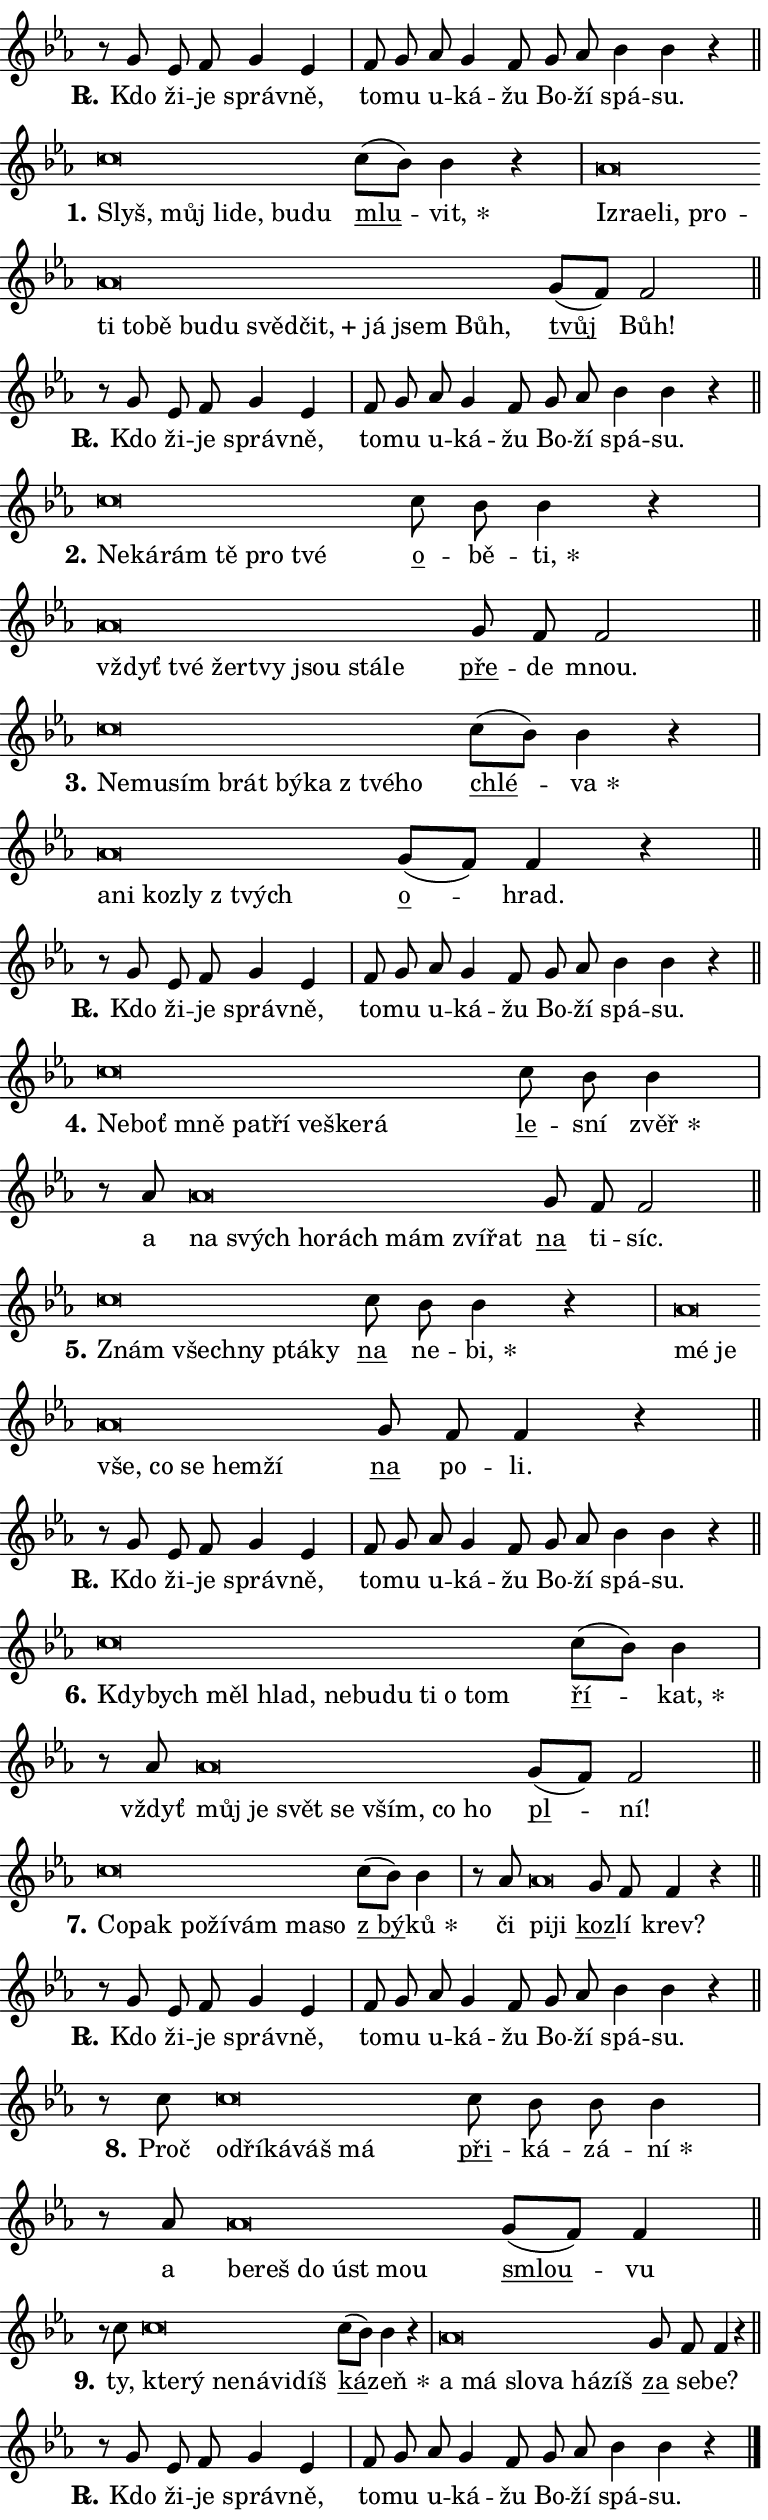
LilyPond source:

\version "2.24.0"
\header { tagline = "" }
\paper {
  indent = 0\cm
  top-margin = 0\cm
  right-margin = 0.13\cm % to fit lyric hyphens
  bottom-margin = 0\cm
  left-margin = 0\cm
  paper-width = 13\cm
  page-breaking = #ly:one-page-breaking
  system-system-spacing.basic-distance = #11
  score-system-spacing.basic-distance = #11
  ragged-last = ##f
}


%% Author: Thomas Morley
%% https://lists.gnu.org/archive/html/lilypond-user/2020-05/msg00002.html
#(define (line-position grob)
"Returns position of @var[grob} in current system:
   @code{'start}, if at first time-step
   @code{'end}, if at last time-step
   @code{'middle} otherwise
"
  (let* ((col (ly:item-get-column grob))
         (ln (ly:grob-object col 'left-neighbor))
         (rn (ly:grob-object col 'right-neighbor))
         (col-to-check-left (if (ly:grob? ln) ln col))
         (col-to-check-right (if (ly:grob? rn) rn col))
         (break-dir-left
           (and
             (ly:grob-property col-to-check-left 'non-musical #f)
             (ly:item-break-dir col-to-check-left)))
         (break-dir-right
           (and
             (ly:grob-property col-to-check-right 'non-musical #f)
             (ly:item-break-dir col-to-check-right))))
        (cond ((eqv? 1 break-dir-left) 'start)
              ((eqv? -1 break-dir-right) 'end)
              (else 'middle))))

#(define (tranparent-at-line-position vctor)
  (lambda (grob)
  "Relying on @code{line-position} select the relevant enry from @var{vctor}.
Used to determine transparency,"
    (case (line-position grob)
      ((end) (not (vector-ref vctor 0)))
      ((middle) (not (vector-ref vctor 1)))
      ((start) (not (vector-ref vctor 2))))))

noteHeadBreakVisibility =
#(define-music-function (break-visibility)(vector?)
"Makes @code{NoteHead}s transparent relying on @var{break-visibility}"
#{
  \override NoteHead.transparent =
    #(tranparent-at-line-position break-visibility)
#})

#(define delete-ledgers-for-transparent-note-heads
  (lambda (grob)
    "Reads whether a @code{NoteHead} is transparent.
If so this @code{NoteHead} is removed from @code{'note-heads} from
@var{grob}, which is supposed to be @code{LedgerLineSpanner}.
As a result ledgers are not printed for this @code{NoteHead}"
    (let* ((nhds-array (ly:grob-object grob 'note-heads))
           (nhds-list
             (if (ly:grob-array? nhds-array)
                 (ly:grob-array->list nhds-array)
                 '()))
           ;; Relies on the transparent-property being done before
           ;; Staff.LedgerLineSpanner.after-line-breaking is executed.
           ;; This is fragile ...
           (to-keep
             (remove
               (lambda (nhd)
                 (ly:grob-property nhd 'transparent #f))
               nhds-list)))
      ;; TODO find a better method to iterate over grob-arrays, similiar
      ;; to filter/remove etc for lists
      ;; For now rebuilt from scratch
      (set! (ly:grob-object grob 'note-heads)  '())
      (for-each
        (lambda (nhd)
          (ly:pointer-group-interface::add-grob grob 'note-heads nhd))
        to-keep))))

squashNotes = {
  \override NoteHead.X-extent = #'(-0.2 . 0.2)
  \override NoteHead.Y-extent = #'(-0.75 . 0)
  \override NoteHead.stencil =
    #(lambda (grob)
       (let ((pos (ly:grob-property grob 'staff-position)))
         (begin
           (if (< pos -7) (display "ERROR: Lower brevis then expected\n") (display ""))
           (if (<= pos -6) ly:text-interface::print ly:note-head::print))))
}
unSquashNotes = {
  \revert NoteHead.X-extent
  \revert NoteHead.Y-extent
  \revert NoteHead.stencil
}

hideNotes = \noteHeadBreakVisibility #begin-of-line-visible
unHideNotes = \noteHeadBreakVisibility #all-visible

% work-around for resetting accidentals
% https://lilypond.org/doc/v2.23/Documentation/notation/displaying-rhythms#unmetered-music
cadenzaMeasure = {
  \cadenzaOff
  \partial 1024 s1024
  \cadenzaOn
}

#(define-markup-command (accent layout props text) (markup?)
  "Underline accented syllable"
  (interpret-markup layout props
    #{\markup \override #'(offset . 4.3) \underline { #text }#}))

responsum = \markup \concat {
  "R" \hspace #-1.05 \path #0.1 #'((moveto 0 0.07) (lineto 0.9 0.8)) \hspace #0.05 "."
}

spaceSize = #0.6828661417322834 % exact space size for TeX Gyre Schola

\layout {
  \context {
    \Staff
    \remove "Time_signature_engraver"
    \override LedgerLineSpanner.after-line-breaking = #delete-ledgers-for-transparent-note-heads
  }
  \context {
    \Lyrics {
      \override LyricSpace.minimum-distance = \spaceSize
      \override LyricText.font-name = #"TeX Gyre Schola"
      \override LyricText.font-size = 1
      \override StanzaNumber.font-name = #"TeX Gyre Schola Bold"
      \override StanzaNumber.font-size = 1
    }
  }
  \context {
    \Score 
    \override NoteHead.text =
      #(lambda (grob) 
        (let ((pos (ly:grob-property grob 'staff-position)))
          #{\markup {
            \combine
              \halign #-0.55 \raise #(if (= pos -6) 0 0.5) \override #'(thickness . 2) \draw-line #'(3.2 . 0)
              \musicglyph "noteheads.sM1"
          }#}))
  }
}

% magnetic-lyrics.ily
%
%   written by
%     Jean Abou Samra <jean@abou-samra.fr>
%     Werner Lemberg <wl@gnu.org>
%
%   adapted by
%     Jiri Hon <jiri.hon@gmail.com>
%
% Version 2022-Apr-15

% https://www.mail-archive.com/lilypond-user@gnu.org/msg149350.html

#(define (Left_hyphen_pointer_engraver context)
   "Collect syllable-hyphen-syllable occurrences in lyrics and store
them in properties.  This engraver only looks to the left.  For
example, if the lyrics input is @code{foo -- bar}, it does the
following.

@itemize @bullet
@item
Set the @code{text} property of the @code{LyricHyphen} grob between
@q{foo} and @q{bar} to @code{foo}.

@item
Set the @code{left-hyphen} property of the @code{LyricText} grob with
text @q{foo} to the @code{LyricHyphen} grob between @q{foo} and
@q{bar}.
@end itemize

Use this auxiliary engraver in combination with the
@code{lyric-@/text::@/apply-@/magnetic-@/offset!} hook."
   (let ((hyphen #f)
         (text #f))
     (make-engraver
      (acknowledgers
       ((lyric-syllable-interface engraver grob source-engraver)
        (set! text grob)))
      (end-acknowledgers
       ((lyric-hyphen-interface engraver grob source-engraver)
        ;(when (not (grob::has-interface grob 'lyric-space-interface))
          (set! hyphen grob)));)
      ((stop-translation-timestep engraver)
       (when (and text hyphen)
         (ly:grob-set-object! text 'left-hyphen hyphen))
       (set! text #f)
       (set! hyphen #f)))))

#(define (lyric-text::apply-magnetic-offset! grob)
   "If the space between two syllables is less than the value in
property @code{LyricText@/.details@/.squash-threshold}, move the right
syllable to the left so that it gets concatenated with the left
syllable.

Use this function as a hook for
@code{LyricText@/.after-@/line-@/breaking} if the
@code{Left_@/hyphen_@/pointer_@/engraver} is active."
   (let ((hyphen (ly:grob-object grob 'left-hyphen #f)))
     (when hyphen
       (let ((left-text (ly:spanner-bound hyphen LEFT)))
         (when (grob::has-interface left-text 'lyric-syllable-interface)
           (let* ((common (ly:grob-common-refpoint grob left-text X))
                  (this-x-ext (ly:grob-extent grob common X))
                  (left-x-ext
                   (begin
                     ;; Trigger magnetism for left-text.
                     (ly:grob-property left-text 'after-line-breaking)
                     (ly:grob-extent left-text common X)))
                  ;; `delta` is the gap width between two syllables.
                  (delta (- (interval-start this-x-ext)
                            (interval-end left-x-ext)))
                  (details (ly:grob-property grob 'details))
                  (threshold (assoc-get 'squash-threshold details 0.2)))
             (when (< delta threshold)
               (let* (;; We have to manipulate the input text so that
                      ;; ligatures crossing syllable boundaries are not
                      ;; disabled.  For languages based on the Latin
                      ;; script this is essentially a beautification.
                      ;; However, for non-Western scripts it can be a
                      ;; necessity.
                      (lt (ly:grob-property left-text 'text))
                      (rt (ly:grob-property grob 'text))
                      (is-space (grob::has-interface hyphen 'lyric-space-interface))
                      (space (if is-space " " ""))
                      (extra-delta (if is-space spaceSize 0))
                      ;; Append new syllable.
                      (ltrt-space (if (and (string? lt) (string? rt))
                                (string-append lt space rt)
                                (make-concat-markup (list lt space rt))))
                      ;; Right-align `ltrt` to the right side.
                      (ltrt-space-markup (grob-interpret-markup
                               grob
                               (make-translate-markup
                                (cons (interval-length this-x-ext) 0)
                                (make-right-align-markup ltrt-space)))))
                 (begin
                   ;; Don't print `left-text`.
                   (ly:grob-set-property! left-text 'stencil #f)
                   ;; Set text and stencil (which holds all collected
                   ;; syllables so far) and shift it to the left.
                   (ly:grob-set-property! grob 'text ltrt-space)
                   (ly:grob-set-property! grob 'stencil ltrt-space-markup)
                   (ly:grob-translate-axis! grob (- (- delta extra-delta)) X))))))))))


#(define (lyric-hyphen::displace-bounds-first grob)
   ;; Make very sure this callback isn't triggered too early.
   (let ((left (ly:spanner-bound grob LEFT))
         (right (ly:spanner-bound grob RIGHT)))
     (ly:grob-property left 'after-line-breaking)
     (ly:grob-property right 'after-line-breaking)
     (ly:lyric-hyphen::print grob)))

squashThreshold = #0.4

\layout {
  \context {
    \Lyrics
    \consists #Left_hyphen_pointer_engraver
    \override LyricText.after-line-breaking =
      #lyric-text::apply-magnetic-offset!
    \override LyricHyphen.stencil = #lyric-hyphen::displace-bounds-first
    \override LyricText.details.squash-threshold = \squashThreshold
    \override LyricHyphen.minimum-distance = 0
    \override LyricHyphen.minimum-length = \squashThreshold
  }
}

squashText = \override LyricText.details.squash-threshold = 9999
unSquashText = \override LyricText.details.squash-threshold = \squashThreshold

leftText = \override LyricText.self-alignment-X = #LEFT
unLeftText = \revert LyricText.self-alignment-X

starOffset = #(lambda (grob) 
                (let ((x_offset (ly:self-alignment-interface::aligned-on-x-parent grob)))
                  (if (= x_offset 0) 0 (+ x_offset 1.2))))

star = #(define-music-function (syllable)(string?)
"Append star separator at the end of a syllable"
#{
  \once \override LyricText.X-offset = #starOffset
  \lyricmode { \markup {
    #syllable
    \override #'((font-name . "TeX Gyre Schola Bold")) \hspace #0.2 \lower #0.65 \larger "*"
  } }
#})

starAccent = #(define-music-function (syllable)(string?)
"Append star separator at the end of a syllable and make accent"
#{
  \once \override LyricText.X-offset = #starOffset
  \lyricmode { \markup {
    \accent #syllable
    \override #'((font-name . "TeX Gyre Schola Bold")) \hspace #0.2 \lower #0.65 \larger "*"
  } }
#})

breath = #(define-music-function (syllable)(string?)
"Append breathing indicator at the end of a syllable"
#{
  \lyricmode { \markup { #syllable "+" } }
#})

optionalBreath = #(define-music-function (syllable)(string?)
"Append optional breathing indicator at the end of a syllable"
#{
  \lyricmode { \markup { #syllable "(+)" } }
#})


\score {
    <<
        \new Voice = "melody" { \cadenzaOn \key es \major \relative { r8 g' es f g4 es \cadenzaMeasure \bar "|" f8 g \bar "" as g4 f8 \bar "" g as \bar "" bes4 bes r \cadenzaMeasure \bar "||" \break } }
        \new Lyrics \lyricsto "melody" { \lyricmode { \set stanza = \responsum
Kdo ži -- je správ -- ně, to -- mu u -- ká -- žu Bo -- ží spá -- su. } }
    >>
    \layout {}
}

\score {
    <<
        \new Voice = "melody" { \cadenzaOn \key es \major \relative { \squashNotes c''\breve*1/16 \hideNotes \breve*1/16 \bar "" \breve*1/16 \bar "" \breve*1/16 \bar "" \breve*1/16 \breve*1/16 \bar "" \unHideNotes \unSquashNotes \bar "" c8[( bes)] bes4 r \cadenzaMeasure \bar "|" \squashNotes as\breve*1/16 \hideNotes \breve*1/16 \bar "" \breve*1/16 \bar "" \breve*1/16 \bar "" \breve*1/16 \bar "" \breve*1/16 \bar "" \breve*1/16 \bar "" \breve*1/16 \bar "" \breve*1/16 \bar "" \breve*1/16 \bar "" \breve*1/16 \bar "" \breve*1/16 \bar "" \breve*1/16 \bar "" \breve*1/16 \breve*1/16 \bar "" \unHideNotes \unSquashNotes \bar "" g8[( f)] f2 \cadenzaMeasure \bar "||" \break } }
        \new Lyrics \lyricsto "melody" { \lyricmode { \set stanza = "1."
\leftText Slyš, \squashText můj li -- de, bu -- du \unLeftText \unSquashText \markup \accent mlu -- \star vit, \leftText Iz -- \squashText ra -- e -- li, pro -- ti to -- bě bu -- du svěd -- \breath "čit," já jsem Bůh, \unLeftText \unSquashText \markup \accent tvůj Bůh! } }
    >>
    \layout {}
}

\score {
    <<
        \new Voice = "melody" { \cadenzaOn \key es \major \relative { r8 g' es f g4 es \cadenzaMeasure \bar "|" f8 g \bar "" as g4 f8 \bar "" g as \bar "" bes4 bes r \cadenzaMeasure \bar "||" \break } }
        \new Lyrics \lyricsto "melody" { \lyricmode { \set stanza = \responsum
Kdo ži -- je správ -- ně, to -- mu u -- ká -- žu Bo -- ží spá -- su. } }
    >>
    \layout {}
}

\score {
    <<
        \new Voice = "melody" { \cadenzaOn \key es \major \relative { \squashNotes c''\breve*1/16 \hideNotes \breve*1/16 \bar "" \breve*1/16 \bar "" \breve*1/16 \bar "" \breve*1/16 \breve*1/16 \bar "" \unHideNotes \unSquashNotes \bar "" c8 bes bes4 r \cadenzaMeasure \bar "|" \squashNotes as\breve*1/16 \hideNotes \breve*1/16 \bar "" \breve*1/16 \bar "" \breve*1/16 \bar "" \breve*1/16 \bar "" \breve*1/16 \breve*1/16 \bar "" \unHideNotes \unSquashNotes \bar "" g8 f f2 \cadenzaMeasure \bar "||" \break } }
        \new Lyrics \lyricsto "melody" { \lyricmode { \set stanza = "2."
\leftText Ne -- \squashText ká -- rám tě pro tvé \unLeftText \unSquashText \markup \accent o -- bě -- \star ti, \leftText vždyť \squashText tvé žer -- tvy jsou stá -- le \unLeftText \unSquashText \markup \accent pře -- de mnou. } }
    >>
    \layout {}
}

\score {
    <<
        \new Voice = "melody" { \cadenzaOn \key es \major \relative { \squashNotes c''\breve*1/16 \hideNotes \breve*1/16 \bar "" \breve*1/16 \bar "" \breve*1/16 \bar "" \breve*1/16 \bar "" \breve*1/16 \bar "" \breve*1/16 \breve*1/16 \bar "" \unHideNotes \unSquashNotes \bar "" c8[( bes)] bes4 r \cadenzaMeasure \bar "|" \squashNotes as\breve*1/16 \hideNotes \breve*1/16 \bar "" \breve*1/16 \bar "" \breve*1/16 \breve*1/16 \bar "" \unHideNotes \unSquashNotes \bar "" g8[( f)] f4 r \cadenzaMeasure \bar "||" \break } }
        \new Lyrics \lyricsto "melody" { \lyricmode { \set stanza = "3."
\leftText Ne -- \squashText mu -- sím brát bý -- ka "z tvé" -- ho \unLeftText \unSquashText \markup \accent chlé -- \star va \leftText a -- \squashText ni koz -- ly "z tvých" \unLeftText \unSquashText \markup \accent o -- hrad. } }
    >>
    \layout {}
}

\score {
    <<
        \new Voice = "melody" { \cadenzaOn \key es \major \relative { r8 g' es f g4 es \cadenzaMeasure \bar "|" f8 g \bar "" as g4 f8 \bar "" g as \bar "" bes4 bes r \cadenzaMeasure \bar "||" \break } }
        \new Lyrics \lyricsto "melody" { \lyricmode { \set stanza = \responsum
Kdo ži -- je správ -- ně, to -- mu u -- ká -- žu Bo -- ží spá -- su. } }
    >>
    \layout {}
}

\score {
    <<
        \new Voice = "melody" { \cadenzaOn \key es \major \relative { \squashNotes c''\breve*1/16 \hideNotes \breve*1/16 \bar "" \breve*1/16 \bar "" \breve*1/16 \bar "" \breve*1/16 \bar "" \breve*1/16 \bar "" \breve*1/16 \breve*1/16 \bar "" \unHideNotes \unSquashNotes \bar "" c8 bes bes4 \cadenzaMeasure \bar "|" r8 as8 \squashNotes as\breve*1/16 \hideNotes \breve*1/16 \bar "" \breve*1/16 \bar "" \breve*1/16 \bar "" \breve*1/16 \bar "" \breve*1/16 \breve*1/16 \bar "" \unHideNotes \unSquashNotes \bar "" g8 f f2 \cadenzaMeasure \bar "||" \break } }
        \new Lyrics \lyricsto "melody" { \lyricmode { \set stanza = "4."
\leftText Ne -- \squashText boť mně pa -- tří ve -- ške -- rá \unLeftText \unSquashText \markup \accent le -- sní \star zvěř a \leftText na \squashText svých ho -- rách mám zví -- řat \unLeftText \unSquashText \markup \accent na ti -- síc. } }
    >>
    \layout {}
}

\score {
    <<
        \new Voice = "melody" { \cadenzaOn \key es \major \relative { \squashNotes c''\breve*1/16 \hideNotes \breve*1/16 \bar "" \breve*1/16 \bar "" \breve*1/16 \breve*1/16 \bar "" \unHideNotes \unSquashNotes \bar "" c8 bes bes4 r \cadenzaMeasure \bar "|" \squashNotes as\breve*1/16 \hideNotes \breve*1/16 \bar "" \breve*1/16 \bar "" \breve*1/16 \bar "" \breve*1/16 \bar "" \breve*1/16 \breve*1/16 \bar "" \unHideNotes \unSquashNotes \bar "" g8 f f4 r \cadenzaMeasure \bar "||" \break } }
        \new Lyrics \lyricsto "melody" { \lyricmode { \set stanza = "5."
\leftText Znám \squashText všech -- ny ptá -- ky \unLeftText \unSquashText \markup \accent na ne -- \star bi, \leftText mé \squashText je vše, co se hem -- ží \unLeftText \unSquashText \markup \accent na po -- li. } }
    >>
    \layout {}
}

\score {
    <<
        \new Voice = "melody" { \cadenzaOn \key es \major \relative { r8 g' es f g4 es \cadenzaMeasure \bar "|" f8 g \bar "" as g4 f8 \bar "" g as \bar "" bes4 bes r \cadenzaMeasure \bar "||" \break } }
        \new Lyrics \lyricsto "melody" { \lyricmode { \set stanza = \responsum
Kdo ži -- je správ -- ně, to -- mu u -- ká -- žu Bo -- ží spá -- su. } }
    >>
    \layout {}
}

\score {
    <<
        \new Voice = "melody" { \cadenzaOn \key es \major \relative { \squashNotes c''\breve*1/16 \hideNotes \breve*1/16 \bar "" \breve*1/16 \bar "" \breve*1/16 \bar "" \breve*1/16 \bar "" \breve*1/16 \bar "" \breve*1/16 \bar "" \breve*1/16 \bar "" \breve*1/16 \breve*1/16 \bar "" \unHideNotes \unSquashNotes \bar "" c8[( bes)] bes4 \cadenzaMeasure \bar "|" r8 as \squashNotes as\breve*1/16 \hideNotes \breve*1/16 \bar "" \breve*1/16 \bar "" \breve*1/16 \bar "" \breve*1/16 \bar "" \breve*1/16 \breve*1/16 \bar "" \unHideNotes \unSquashNotes \bar "" g8[( f)] f2 \cadenzaMeasure \bar "||" \break } }
        \new Lyrics \lyricsto "melody" { \lyricmode { \set stanza = "6."
\leftText Kdy -- \squashText bych měl hlad, ne -- bu -- du ti o tom \unLeftText \unSquashText \markup \accent ří -- \star kat, vždyť \leftText můj \squashText je svět se vším, co ho \unLeftText \unSquashText \markup \accent pl -- ní! } }
    >>
    \layout {}
}

\score {
    <<
        \new Voice = "melody" { \cadenzaOn \key es \major \relative { \squashNotes c''\breve*1/16 \hideNotes \breve*1/16 \bar "" \breve*1/16 \bar "" \breve*1/16 \bar "" \breve*1/16 \bar "" \breve*1/16 \breve*1/16 \bar "" \unHideNotes \unSquashNotes \bar "" c8[( bes)] bes4 \cadenzaMeasure \bar "|" r8 as8 \squashNotes as\breve*1/16 \hideNotes \breve*1/16 \bar "" \unHideNotes \unSquashNotes \bar "" g8 f f4 r \cadenzaMeasure \bar "||" \break } }
        \new Lyrics \lyricsto "melody" { \lyricmode { \set stanza = "7."
\leftText Co -- \squashText pak po -- ží -- vám ma -- so \unLeftText \unSquashText \markup \accent "z bý" -- \star ků či \leftText pi -- \squashText ji \unLeftText \unSquashText \markup \accent koz -- lí krev? } }
    >>
    \layout {}
}

\score {
    <<
        \new Voice = "melody" { \cadenzaOn \key es \major \relative { r8 g' es f g4 es \cadenzaMeasure \bar "|" f8 g \bar "" as g4 f8 \bar "" g as \bar "" bes4 bes r \cadenzaMeasure \bar "||" \break } }
        \new Lyrics \lyricsto "melody" { \lyricmode { \set stanza = \responsum
Kdo ži -- je správ -- ně, to -- mu u -- ká -- žu Bo -- ží spá -- su. } }
    >>
    \layout {}
}

\score {
    <<
        \new Voice = "melody" { \cadenzaOn \key es \major \relative { r8 c''8 \squashNotes c\breve*1/16 \hideNotes \breve*1/16 \bar "" \breve*1/16 \bar "" \breve*1/16 \breve*1/16 \bar "" \unHideNotes \unSquashNotes \bar "" c8 bes bes bes4 \cadenzaMeasure \bar "|" r8 as8 \squashNotes as\breve*1/16 \hideNotes \breve*1/16 \bar "" \breve*1/16 \bar "" \breve*1/16 \breve*1/16 \bar "" \unHideNotes \unSquashNotes \bar "" g8[( f)] f4 \cadenzaMeasure \bar "||" \break } }
        \new Lyrics \lyricsto "melody" { \lyricmode { \set stanza = "8."
Proč \leftText od -- \squashText ří -- ká -- váš má \unLeftText \unSquashText \markup \accent při -- ká -- zá -- \star ní a \leftText be -- \squashText reš do úst mou \unLeftText \unSquashText \markup \accent smlou -- vu } }
    >>
    \layout {}
}

\score {
    <<
        \new Voice = "melody" { \cadenzaOn \key es \major \relative { r8 c''8 \squashNotes c\breve*1/16 \hideNotes \breve*1/16 \bar "" \breve*1/16 \bar "" \breve*1/16 \bar "" \breve*1/16 \breve*1/16 \bar "" \unHideNotes \unSquashNotes \bar "" c8[( bes)] bes4 r \cadenzaMeasure \bar "|" \squashNotes as\breve*1/16 \hideNotes \breve*1/16 \bar "" \breve*1/16 \bar "" \breve*1/16 \bar "" \breve*1/16 \breve*1/16 \bar "" \unHideNotes \unSquashNotes \bar "" g8 f f4 r \cadenzaMeasure \bar "||" \break } }
        \new Lyrics \lyricsto "melody" { \lyricmode { \set stanza = "9."
ty, \leftText kte -- \squashText rý ne -- ná -- vi -- díš \unLeftText \unSquashText \markup \accent ká -- \star zeň \leftText a \squashText má slo -- va há -- zíš \unLeftText \unSquashText \markup \accent za se -- be? } }
    >>
    \layout {}
}

\score {
    <<
        \new Voice = "melody" { \cadenzaOn \key es \major \relative { r8 g' es f g4 es \cadenzaMeasure \bar "|" f8 g \bar "" as g4 f8 \bar "" g as \bar "" bes4 bes r \cadenzaMeasure \bar "||" \break } \bar "|." }
        \new Lyrics \lyricsto "melody" { \lyricmode { \set stanza = \responsum
Kdo ži -- je správ -- ně, to -- mu u -- ká -- žu Bo -- ží spá -- su. } }
    >>
    \layout {}
}
